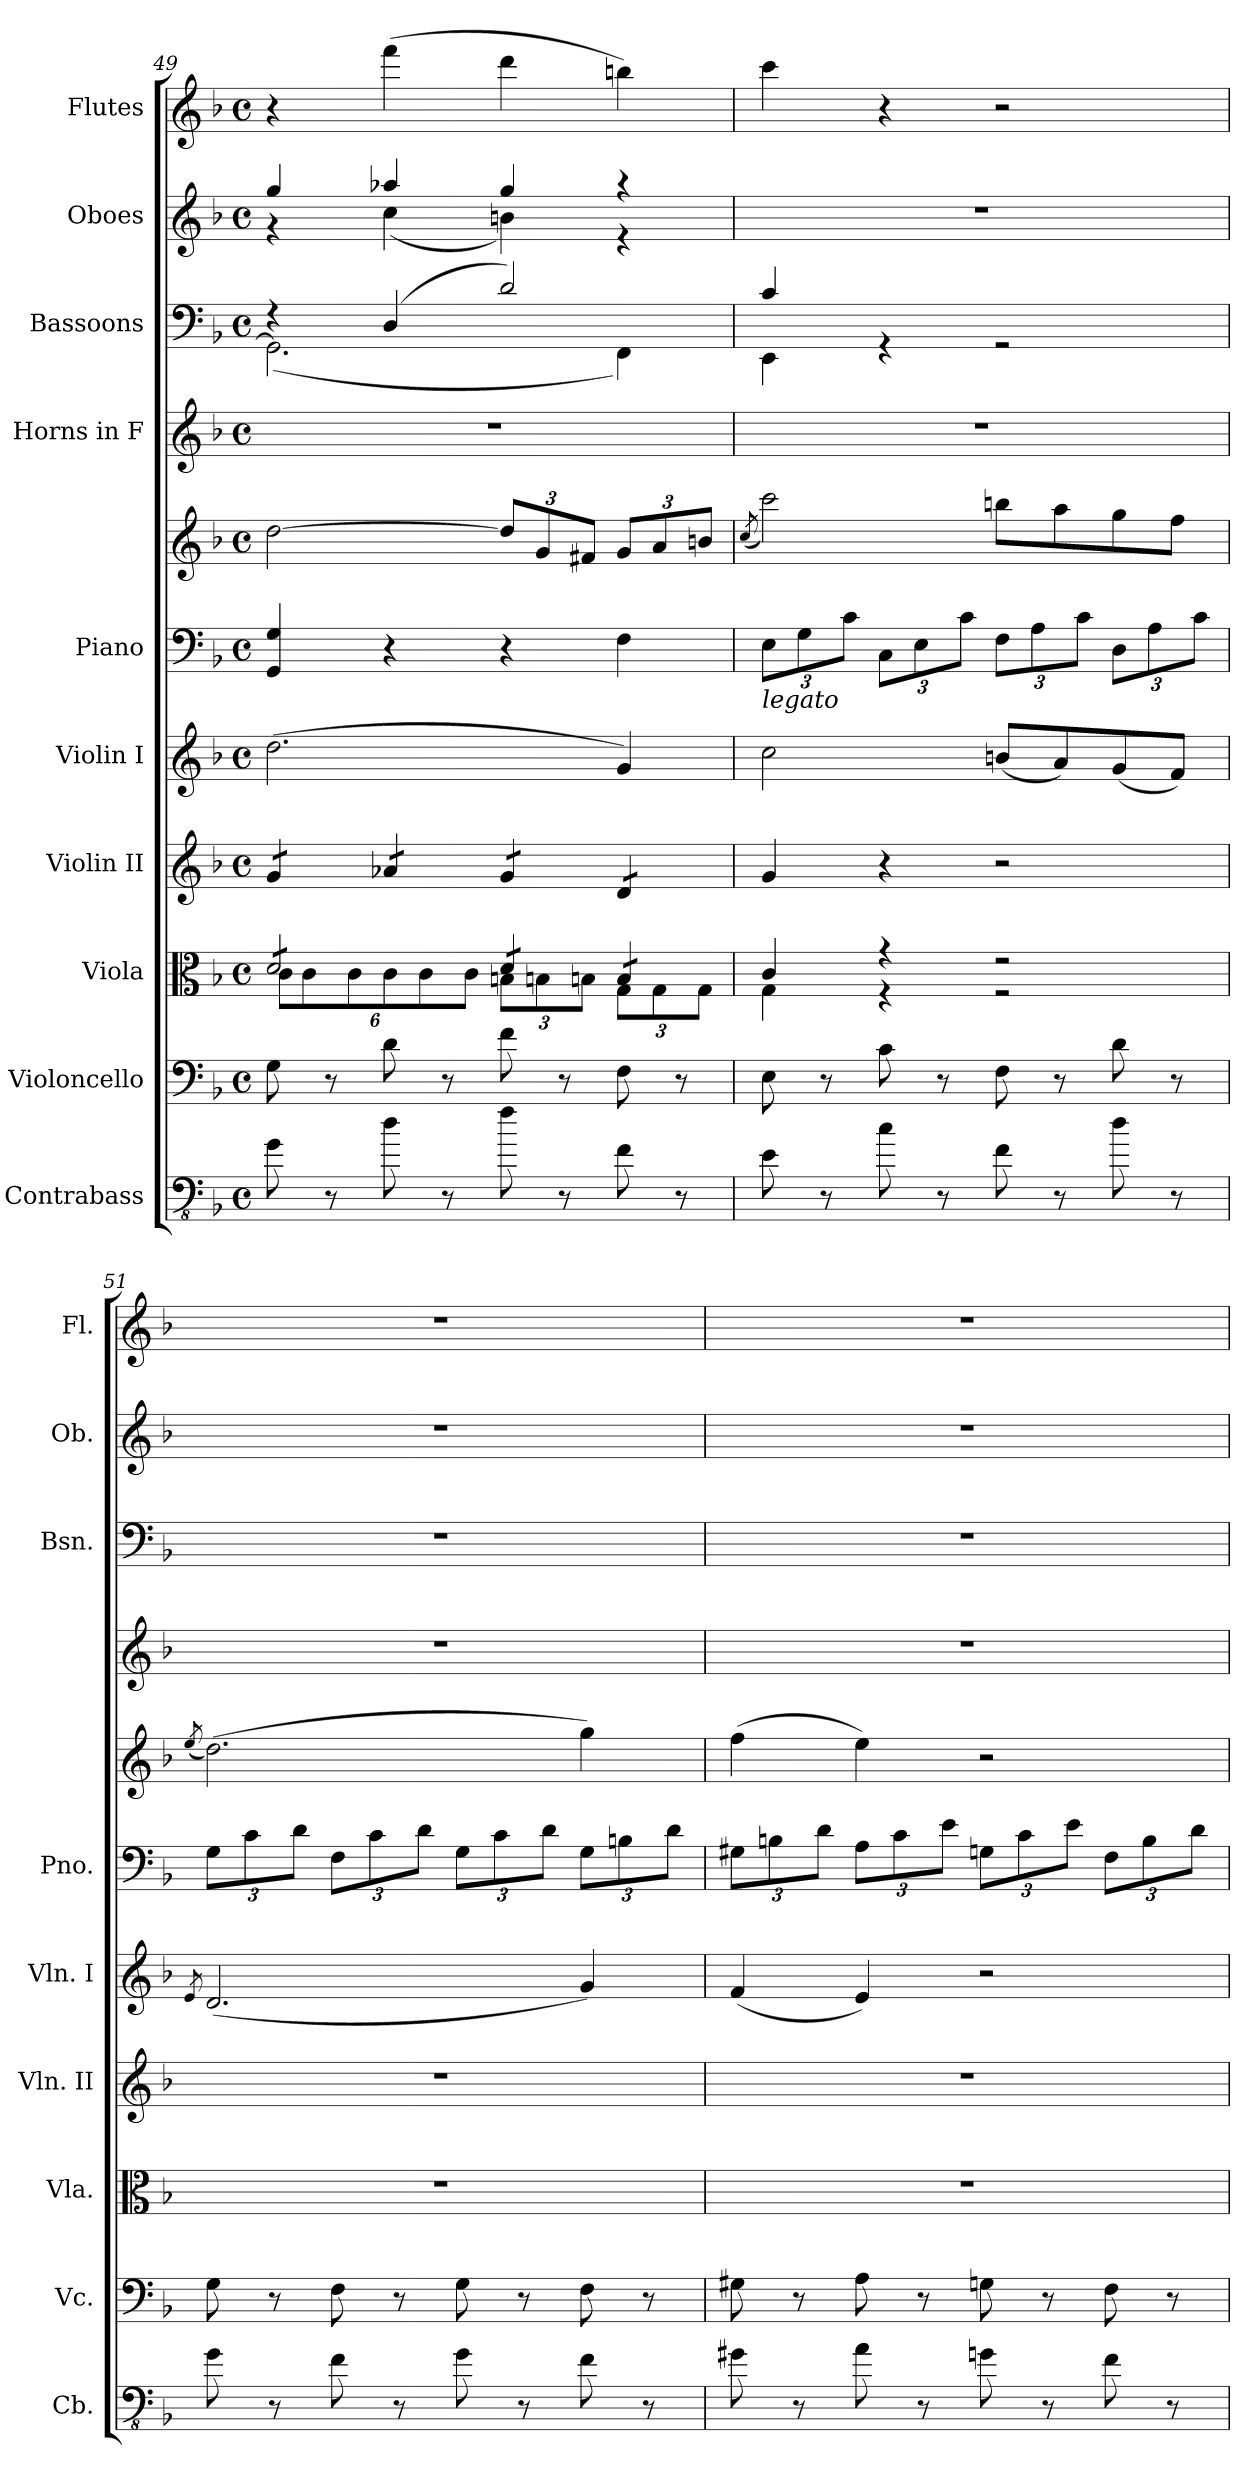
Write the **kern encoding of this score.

**kern	**kern	**kern	**kern	**kern	**kern	**kern	**kern	**kern	**kern	**kern
*part10	*part9	*part8	*part7	*part6	*part5	*part5	*part4	*part3	*part2	*part1
*staff11	*staff10	*staff9	*staff8	*staff7	*staff6	*staff5	*staff4	*staff3	*staff2	*staff1
*I"Contrabass	*I"Violoncello	*I"Viola	*I"Violin II	*I"Violin I	*I"Piano	*	*I"Horns in F	*I"Bassoons	*I"Oboes	*I"Flutes
*I'Cb.	*I'Vc.	*I'Vla.	*I'Vln. II	*I'Vln. I	*I'Pno.	*	*	*I'Bsn.	*I'Ob.	*I'Fl.
*clefFv4	*clefF4	*clefC3	*clefG2	*clefG2	*clefF4	*clefG2	*clefG2	*clefF4	*clefG2	*clefG2
*ITrd7c12	*	*	*	*	*	*	*ITrd4c7	*	*	*
*k[b-]	*k[b-]	*k[b-]	*k[b-]	*k[b-]	*k[b-]	*k[b-]	*k[b-e-]	*k[b-]	*k[b-]	*k[b-]
*M4/4	*M4/4	*M4/4	*M4/4	*M4/4	*M4/4	*M4/4	*M4/4	*M4/4	*M4/4	*M4/4
*met(c)	*met(c)	*met(c)	*met(c)	*met(c)	*met(c)	*met(c)	*met(c)	*met(c)	*met(c)	*met(c)
=49	=49	=49	=49	=49	=49	=49	=49	=49	=49	=49
*	*	*^	*	*	*	*	*	*^	*^	*
*	*	*tremolo	*	*	*	*	*	*	*	*	*	*	*
*	*	*	*	*tremolo	*	*	*	*	*	*	*	*	*
8GG\	8G\	12d/L	12c\L	12g/L	(2.dd\	4GG/ 4G/	[2dd\	1r	4r	(2.GG\]	4gg/	4r	4r
.	.	12d/	12c\	12g/	.	.	.	.	.	.	.	.	.
8r	8r	.	.	.	.	.	.	.	.	.	.	.	.
.	.	12d/	12c\	12g/J	.	.	.	.	.	.	.	.	.
8D\	8d\	12d/	12c\	12a-X/L	.	4r	.	.	(4D/	.	4aa-X/	(4cc\	(4fff\
.	.	12d/	12c\	12a-X/	.	.	.	.	.	.	.	.	.
8r	8r	.	.	.	.	.	.	.	.	.	.	.	.
.	.	12d/J	12c\J	12a-X/J	.	.	.	.	.	.	.	.	.
*	*	*	*	*	*	*	*Xbrackettup	*	*	*	*	*	*
8F\	8f\	12d/L	12Bn\L	12g/L	.	4r	12dd/L]	.	2d/)	.	4gg/	4bn\)	4ddd\
.	.	12d/	12Bn\	12g/	.	.	12g/	.	.	.	.	.	.
8r	8r	.	.	.	.	.	.	.	.	.	.	.	.
.	.	12d/J	12Bn\J	12g/J	.	.	12f#X/J	.	.	.	.	.	.
8FF\	8F\	12B/L	12G\L	12d/L	4g/)	4F\	12g/L	.	.	4FF\)	4r	4r	4bbn\)
.	.	12B/	12G\	12d/	.	.	12a/	.	.	.	.	.	.
8r	8r	.	.	.	.	.	.	.	.	.	.	.	.
.	.	12B/J	12G\J	12d/J	.	.	12bn/J	.	.	.	.	.	.
*	*	*	*	*Xtremolo	*	*	*	*	*	*	*	*	*
*	*	*Xtremolo	*	*	*	*	*	*	*	*	*	*	*
*	*	*	*	*	*	*	*	*	*	*	*v	*v	*
=50	=50	=50	=50	=50	=50	=50	=50	=50	=50	=50	=50	=50
.	.	.	.	.	.	.	(>8qcc/	.	.	.	.	.
*	*	*	*	*	*	*Xbrackettup	*	*	*	*	*	*
!	!	!	!	!	!	!LO:TX:b:i:t=legato	!	!	!	!	!	!
8EE\	8E\	4c/	4G\	4g/	2cc\	12E\L	2ccc\)	1r	4c/	4EE\	1r	4ccc\
.	.	.	.	.	.	12G\	.	.	.	.	.	.
8r	8r	.	.	.	.	.	.	.	.	.	.	.
.	.	.	.	.	.	12c\J	.	.	.	.	.	.
8C\	8c\	4r	4r	4r	.	12C\L	.	.	4rGG	2.ryy	.	4r
.	.	.	.	.	.	12E\	.	.	.	.	.	.
8r	8r	.	.	.	.	.	.	.	.	.	.	.
.	.	.	.	.	.	12c\J	.	.	.	.	.	.
8FF\	8F\	2r	2r	2r	(8bn/L	12F\L	8bbn\L	.	2rGG	.	.	2r
.	.	.	.	.	.	12A\	.	.	.	.	.	.
8r	8r	.	.	.	8a/)	.	8aa\	.	.	.	.	.
.	.	.	.	.	.	12c\J	.	.	.	.	.	.
8D\	8d\	.	.	.	(8g/	12D\L	8gg\	.	.	.	.	.
.	.	.	.	.	.	12A\	.	.	.	.	.	.
8r	8r	.	.	.	8f/J)	.	8ff\J	.	.	.	.	.
.	.	.	.	.	.	12c\J	.	.	.	.	.	.
*	*	*v	*v	*	*	*	*	*	*v	*v	*	*
!!LO:PB:g=z
=51	=51	=51	=51	=51	=51	=51	=51	=51	=51	=51
.	.	.	.	8qe/	.	(8qee/	.	.	.	.
8GG\	8G\	1r	1r	(2.d/	12G\L	(2.dd\)	1r	1r	1r	1r
.	.	.	.	.	12c\	.	.	.	.	.
8r	8r	.	.	.	.	.	.	.	.	.
.	.	.	.	.	12d\J	.	.	.	.	.
8FF\	8F\	.	.	.	12F\L	.	.	.	.	.
.	.	.	.	.	12c\	.	.	.	.	.
8r	8r	.	.	.	.	.	.	.	.	.
.	.	.	.	.	12d\J	.	.	.	.	.
8GG\	8G\	.	.	.	12G\L	.	.	.	.	.
.	.	.	.	.	12c\	.	.	.	.	.
8r	8r	.	.	.	.	.	.	.	.	.
.	.	.	.	.	12d\J	.	.	.	.	.
8FF\	8F\	.	.	4g/)	12G\L	4gg\)	.	.	.	.
.	.	.	.	.	12Bn\	.	.	.	.	.
8r	8r	.	.	.	.	.	.	.	.	.
.	.	.	.	.	12d\J	.	.	.	.	.
=52	=52	=52	=52	=52	=52	=52	=52	=52	=52	=52
8GG#X\	8G#X\	1r	1r	(4f/	12G#X\L	(4ff\	1r	1r	1r	1r
.	.	.	.	.	12Bn\	.	.	.	.	.
8r	8r	.	.	.	.	.	.	.	.	.
.	.	.	.	.	12d\J	.	.	.	.	.
8AA\	8A\	.	.	4e/)	12A\L	4ee\)	.	.	.	.
.	.	.	.	.	12c\	.	.	.	.	.
8r	8r	.	.	.	.	.	.	.	.	.
.	.	.	.	.	12e\J	.	.	.	.	.
8GGn\	8Gn\	.	.	2r	12Gn\L	2r	.	.	.	.
.	.	.	.	.	12c\	.	.	.	.	.
8r	8r	.	.	.	.	.	.	.	.	.
.	.	.	.	.	12e\J	.	.	.	.	.
8FF\	8F\	.	.	.	12F\L	.	.	.	.	.
.	.	.	.	.	12B\	.	.	.	.	.
8r	8r	.	.	.	.	.	.	.	.	.
.	.	.	.	.	12d\J	.	.	.	.	.
=	=	=	=	=	=	=	=	=	=	=
*-	*-	*-	*-	*-	*-	*-	*-	*-	*-	*-
